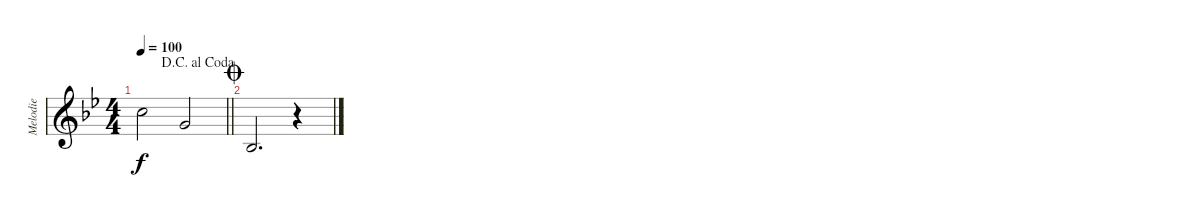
\track ("Melodie" "Melodie") {instrument clarinet}
\staff {score}
\tuning (E4 B3 G3 D3 A2 E2) {hide}
\ts (4 4)
\jump dacapoalcoda
\tempo 100
\clef g2
\barLineRight lightlight
\ks bb
8.1.2{dy f} 3.1.2 |
\jump coda
3.3.2{d} r.4
